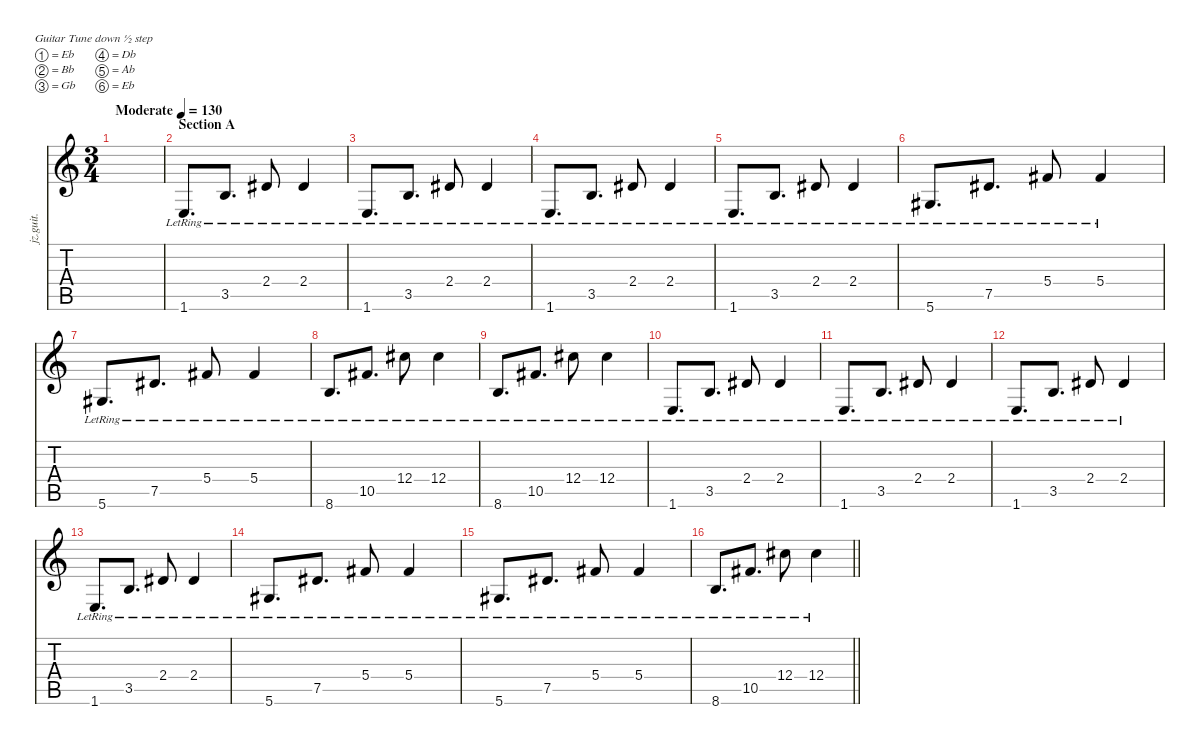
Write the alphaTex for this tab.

\defaultSystemsLayout 4
\hideDynamics
\bracketExtendMode nobrackets
\otherSystemsTrackNameOrientation horizontal
\track ("Track 1" "jz.guit.") {instrument electricguitarjazz}
\staff {score tabs}
\tuning (Eb4 Bb3 Gb3 Db3 Ab2 Eb2)
\ts (3 4)
\beaming (8 2 2 2)
\tempo (130 "Moderate")
\clef g2
\ks c
|
\section ("" "Section A")
1.6{lr}.8{d beam Up} 3.5{lr}.8{d beam Up} 2.4{lr acc #}.8{beam Up} 2.4{lr acc #}.4{beam Up} |
1.6{lr}.8{d beam Up} 3.5{lr}.8{d beam Up} 2.4{lr acc #}.8{beam Up} 2.4{lr acc #}.4{beam Up} |
1.6{lr}.8{d beam Up} 3.5{lr}.8{d beam Up} 2.4{lr acc #}.8{beam Up} 2.4{lr acc #}.4{beam Up} |
1.6{lr}.8{d beam Up} 3.5{lr}.8{d beam Up} 2.4{lr acc #}.8{beam Up} 2.4{lr acc #}.4{beam Up} |
5.6{lr acc #}.8{d beam Up} 7.5{lr acc #}.8{d beam Up} 5.4{lr acc #}.8{beam Up} 5.4{lr acc #}.4{beam Up} |
5.6{lr acc #}.8{d beam Up} 7.5{lr acc #}.8{d beam Up} 5.4{lr acc #}.8{beam Up} 5.4{lr acc #}.4{beam Up} |
8.6{lr}.8{d beam Up} 10.5{lr acc #}.8{d beam Up} 12.4{lr acc #}.8{beam Down} 12.4{lr acc #}.4{beam Down} |
8.6{lr}.8{d beam Up} 10.5{lr acc #}.8{d beam Up} 12.4{lr acc #}.8{beam Down} 12.4{lr acc #}.4{beam Down} |
1.6{lr}.8{d beam Up} 3.5{lr}.8{d beam Up} 2.4{lr acc #}.8{beam Up} 2.4{lr acc #}.4{beam Up} |
1.6{lr}.8{d beam Up} 3.5{lr}.8{d beam Up} 2.4{lr acc #}.8{beam Up} 2.4{lr acc #}.4{beam Up} |
1.6{lr}.8{d beam Up} 3.5{lr}.8{d beam Up} 2.4{lr acc #}.8{beam Up} 2.4{lr acc #}.4{beam Up} |
1.6{lr}.8{d beam Up} 3.5{lr}.8{d beam Up} 2.4{lr acc #}.8{beam Up} 2.4{lr acc #}.4{beam Up} |
5.6{lr acc #}.8{d beam Up} 7.5{lr acc #}.8{d beam Up} 5.4{lr acc #}.8{beam Up} 5.4{lr acc #}.4{beam Up} |
5.6{lr acc #}.8{d beam Up} 7.5{lr acc #}.8{d beam Up} 5.4{lr acc #}.8{beam Up} 5.4{lr acc #}.4{beam Up} |
\barLineRight lightlight
8.6{lr}.8{d beam Up} 10.5{lr acc #}.8{d beam Up} 12.4{lr acc #}.8{beam Down} 12.4{lr acc #}.4{beam Down}
